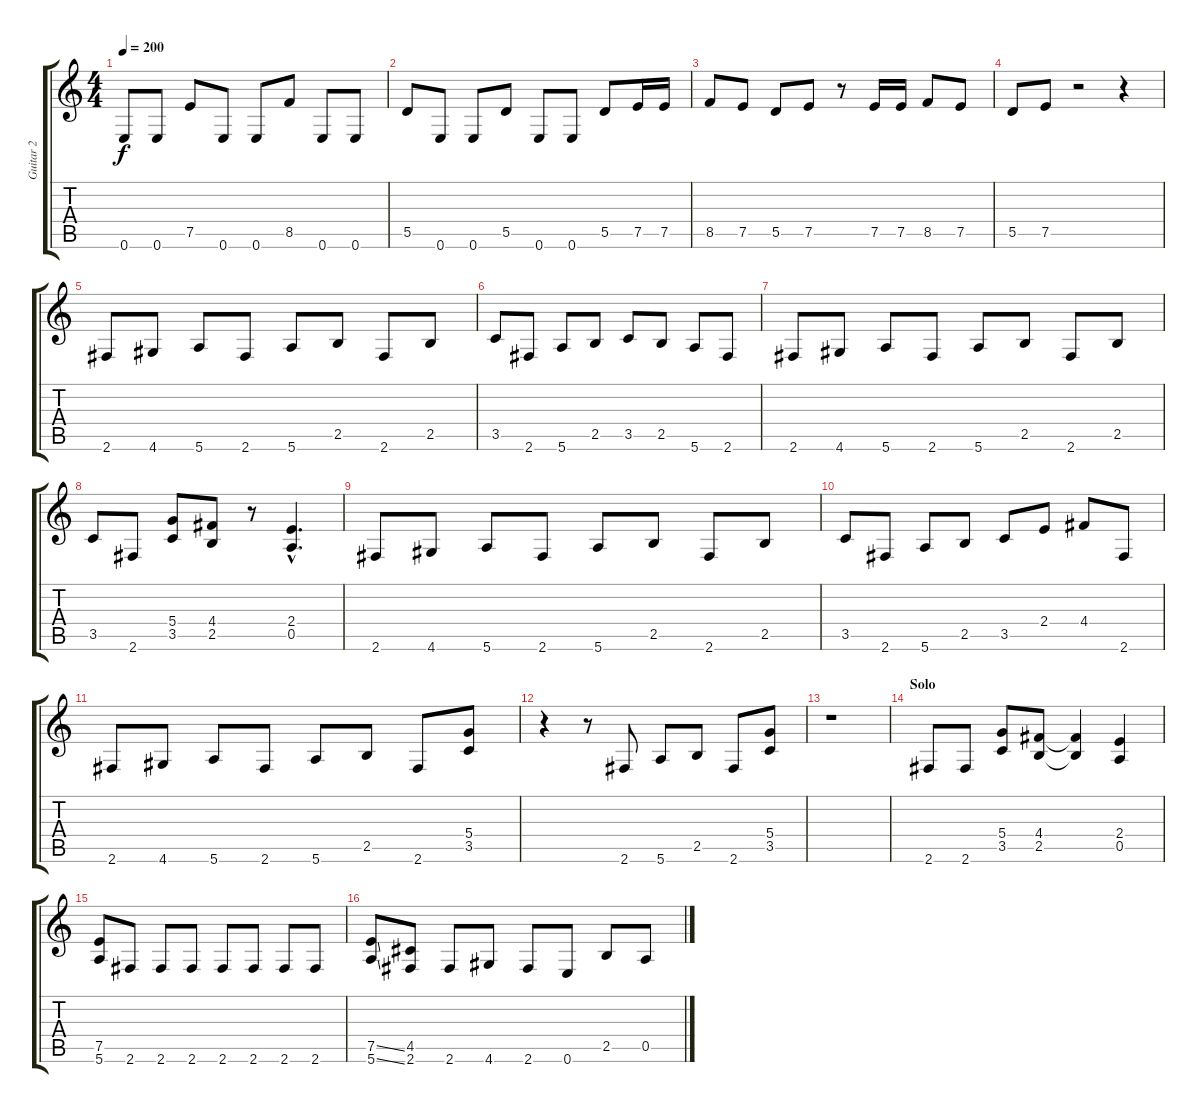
\track ("Guitar 2" "Guitar 2") {instrument distortionguitar}
\staff {score tabs}
\tuning (E4 B3 G3 D3 A2 E2) {hide}
\ts (4 4)
\tempo 200
\clef g2
\ks c
0.6.8{dy f} 0.6.8 7.5.8 0.6.8 0.6.8 8.5.8 0.6.8 0.6.8 |
5.5.8 0.6.8 0.6.8 5.5.8 0.6.8 0.6.8 5.5.8 7.5.16 7.5.16 |
8.5.8 7.5.8 5.5.8 7.5.8 r.8 7.5.16 7.5.16 8.5.8 7.5.8 |
5.5.8 7.5.8 r.2 r.4 |
\section ("" "")
2.6.8 4.6.8 5.6.8 2.6.8 5.6.8 2.5.8 2.6.8 2.5.8 |
3.5.8 2.6.8 5.6.8 2.5.8 3.5.8 2.5.8 5.6.8 2.6.8 |
2.6.8 4.6.8 5.6.8 2.6.8 5.6.8 2.5.8 2.6.8 2.5.8 |
3.5.8 2.6.8 (5.4 3.5).8 (4.4 2.5).8 r.8 (2.4{hac} 0.5{hac}).4{d} |
2.6.8 4.6.8 5.6.8 2.6.8 5.6.8 2.5.8 2.6.8 2.5.8 |
3.5.8 2.6.8 5.6.8 2.5.8 3.5.8 2.4.8 4.4.8 2.6.8 |
2.6.8 4.6.8 5.6.8 2.6.8 5.6.8 2.5.8 2.6.8 (5.4 3.5).8 |
r.4 r.8 2.6.8 5.6.8 2.5.8 2.6.8 (5.4 3.5).8 |
r.1 |
\section ("" "Solo")
2.6.8 2.6.8 (5.4 3.5).8 (4.4 2.5).8 (4.4{t} 2.5{t}).4 (2.4 0.5).4 |
(7.5 5.6).8 2.6.8 2.6.8 2.6.8 2.6.8 2.6.8 2.6.8 2.6.8 |
(7.5{ss} 5.6{ss}).8 (4.5 2.6).8 2.6.8 4.6.8 2.6.8 0.6.8 2.5.8 0.5.8
